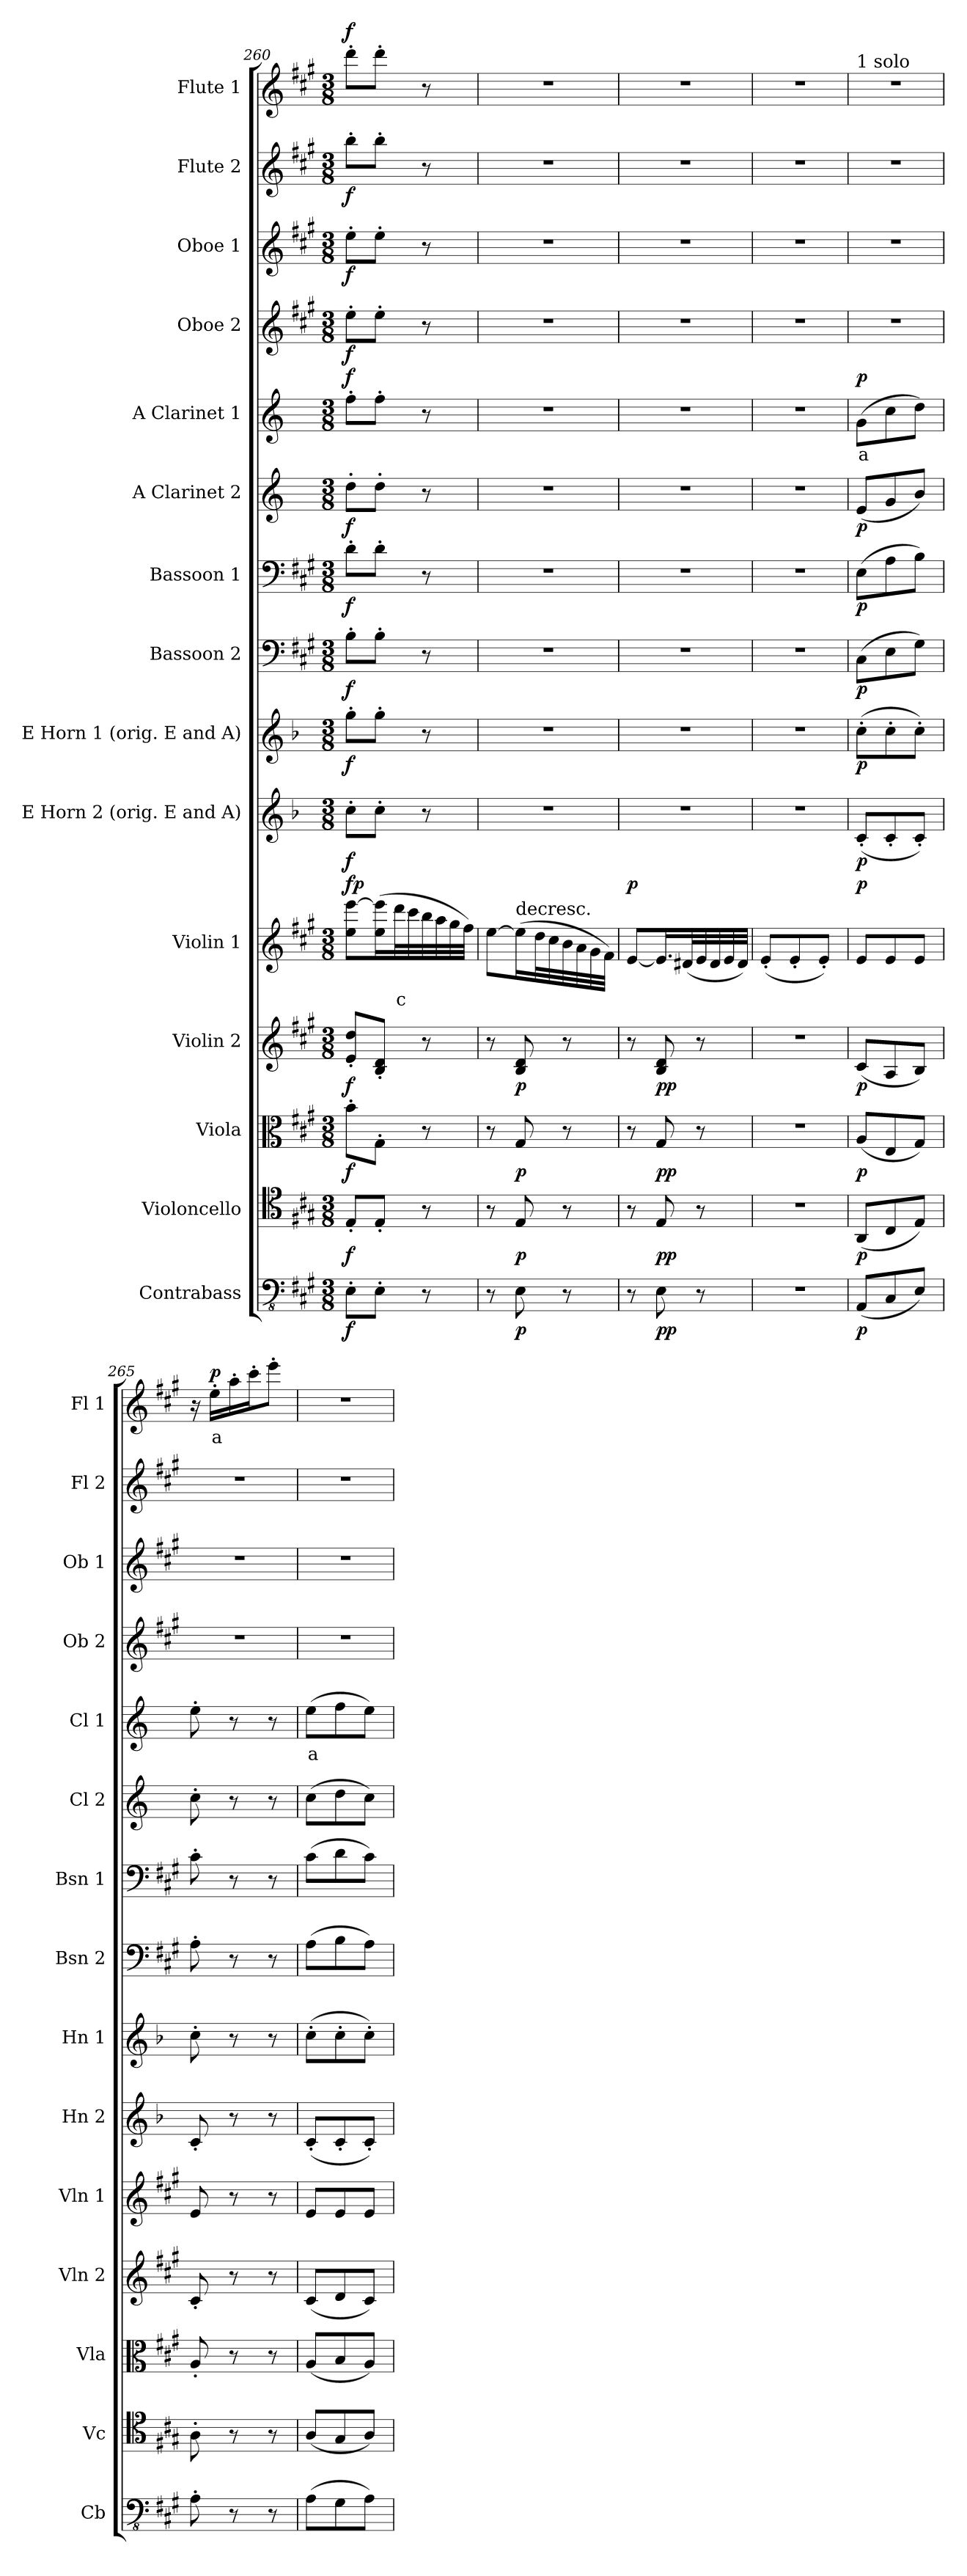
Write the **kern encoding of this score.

**kern	**dynam	**kern	**dynam	**kern	**dynam	**kern	**dynam	**kern	**text	**dynam	**kern	**dynam	**kern	**dynam	**kern	**dynam	**kern	**dynam	**kern	**dynam	**kern	**text	**dynam	**kern	**dynam	**kern	**dynam	**kern	**dynam	**kern	**text	**dynam
*part15	*part15	*part14	*part14	*part13	*part13	*part12	*part12	*part11	*part11	*part11	*part10	*part10	*part9	*part9	*part8	*part8	*part7	*part7	*part6	*part6	*part5	*part5	*part5	*part4	*part4	*part3	*part3	*part2	*part2	*part1	*part1	*part1
*staff15	*staff15	*staff14	*staff14	*staff13	*staff13	*staff12	*staff12	*staff11	*staff11	*staff11	*staff10	*staff10	*staff9	*staff9	*staff8	*staff8	*staff7	*staff7	*staff6	*staff6	*staff5	*staff5	*staff5	*staff4	*staff4	*staff3	*staff3	*staff2	*staff2	*staff1	*staff1	*staff1
*I"Contrabass	*	*I"Violoncello	*	*I"Viola	*	*I"Violin 2	*	*I"Violin 1	*	*	*I"E Horn 2 (orig. E and A)	*	*I"E Horn 1 (orig. E and A)	*	*I"Bassoon 2	*	*I"Bassoon 1	*	*I"A Clarinet 2	*	*I"A Clarinet 1	*	*	*I"Oboe 2	*	*I"Oboe 1	*	*I"Flute 2	*	*I"Flute 1	*	*
*I'Cb	*	*I'Vc	*	*I'Vla	*	*I'Vln 2	*	*I'Vln 1	*	*	*I'Hn 2	*	*I'Hn 1	*	*I'Bsn 2	*	*I'Bsn 1	*	*I'Cl 2	*	*I'Cl 1	*	*	*I'Ob 2	*	*I'Ob 1	*	*I'Fl 2	*	*I'Fl 1	*	*
*clefFv4	*	*clefC4	*	*clefC3	*	*clefG2	*	*clefG2	*	*	*clefG2	*	*clefG2	*	*clefF4	*	*clefF4	*	*clefG2	*	*clefG2	*	*	*clefG2	*	*clefG2	*	*clefG2	*	*clefG2	*	*
*	*	*	*	*	*	*	*	*	*	*	*ITrd5c8	*	*ITrd5c8	*	*	*	*	*	*ITrd2c3	*	*ITrd2c3	*	*	*	*	*	*	*	*	*	*	*
*k[f#c#g#]	*	*k[f#c#g#]	*	*k[f#c#g#]	*	*k[f#c#g#]	*	*k[f#c#g#]	*	*	*k[f#c#g#]	*	*k[f#c#g#]	*	*k[f#c#g#]	*	*k[f#c#g#]	*	*k[f#c#g#]	*	*k[f#c#g#]	*	*	*k[f#c#g#]	*	*k[f#c#g#]	*	*k[f#c#g#]	*	*k[f#c#g#]	*	*
*M3/8	*	*M3/8	*	*M3/8	*	*M3/8	*	*M3/8	*	*	*M3/8	*	*M3/8	*	*M3/8	*	*M3/8	*	*M3/8	*	*M3/8	*	*	*M3/8	*	*M3/8	*	*M3/8	*	*M3/8	*	*
=260	=260	=260	=260	=260	=260	=260	=260	=260	=260	=260	=260	=260	=260	=260	=260	=260	=260	=260	=260	=260	=260	=260	=260	=260	=260	=260	=260	=260	=260	=260	=260	=260
!	!LO:DY:b	!	!LO:DY:b	!	!LO:DY:b	!	!LO:DY:b	!	!	!LO:DY:b	!	!LO:DY:b	!	!LO:DY:b	!	!LO:DY:b	!	!LO:DY:b	!	!LO:DY:b	!	!	!LO:DY:b	!	!LO:DY:b	!	!LO:DY:b	!	!LO:DY:b	!	!	!LO:DY:b
8EE'\L	f	8E'/L	f	8b'\L	f	8e/' 8dd/'L	f	8ee\ [8eee\L	.	fp	8e'\L	f	8b'\L	f	8B'\L	f	8d'\L	f	8b'\L	f	8dd'\L	.	f	8ee'\L	f	8ee'\L	f	8bb'\L	f	8ddd'\L	.	f
8EE'\J	.	8E'/J	.	8G#'\J	.	8B/' 8d/'J	.	(16ee\ 16eee\]L	.	.	8e'\J	.	8b'\J	.	8B'\J	.	8d'\J	.	8b'\J	.	8dd'\J	.	.	8ee'\J	.	8ee'\J	.	8bb'\J	.	8ddd'\J	.	.
!	!	!	!	!	!	!	!	!	!LO:LY:b:color=#FF0000	!	!	!	!	!	!	!	!	!	!	!	!	!	!	!	!	!	!	!	!	!	!	!
.	.	.	.	.	.	.	.	32ddd\L	c	.	.	.	.	.	.	.	.	.	.	.	.	.	.	.	.	.	.	.	.	.	.	.
.	.	.	.	.	.	.	.	32ccc#\	.	.	.	.	.	.	.	.	.	.	.	.	.	.	.	.	.	.	.	.	.	.	.	.
8r	.	8r	.	8r	.	8r	.	32bb\	.	.	8r	.	8r	.	8r	.	8r	.	8r	.	8r	.	.	8r	.	8r	.	8r	.	8r	.	.
.	.	.	.	.	.	.	.	32aa\	.	.	.	.	.	.	.	.	.	.	.	.	.	.	.	.	.	.	.	.	.	.	.	.
.	.	.	.	.	.	.	.	32gg#\	.	.	.	.	.	.	.	.	.	.	.	.	.	.	.	.	.	.	.	.	.	.	.	.
.	.	.	.	.	.	.	.	32ff#\JJJ)	.	.	.	.	.	.	.	.	.	.	.	.	.	.	.	.	.	.	.	.	.	.	.	.
=261	=261	=261	=261	=261	=261	=261	=261	=261	=261	=261	=261	=261	=261	=261	=261	=261	=261	=261	=261	=261	=261	=261	=261	=261	=261	=261	=261	=261	=261	=261	=261	=261
8r	.	8r	.	8r	.	8r	.	[8ee\L	.	.	4.r	.	4.r	.	4.r	.	4.r	.	4.r	.	4.r	.	.	4.r	.	4.r	.	4.r	.	4.r	.	.
!	!	!	!	!	!	!	!	!LO:TX:a:t=decresc.	!	!	!	!	!	!	!	!	!	!	!	!	!	!	!	!	!	!	!	!	!	!	!	!
!	!LO:DY:b	!	!LO:DY:b	!	!LO:DY:b	!	!LO:DY:b	!	!	!	!	!	!	!	!	!	!	!	!	!	!	!	!	!	!	!	!	!	!	!	!	!
8EE\	p	8E/	p	8G#/	p	8B/ 8d/	p	(16ee\L]	.	.	.	.	.	.	.	.	.	.	.	.	.	.	.	.	.	.	.	.	.	.	.	.
.	.	.	.	.	.	.	.	32dd\L	.	.	.	.	.	.	.	.	.	.	.	.	.	.	.	.	.	.	.	.	.	.	.	.
.	.	.	.	.	.	.	.	32cc#\	.	.	.	.	.	.	.	.	.	.	.	.	.	.	.	.	.	.	.	.	.	.	.	.
8r	.	8r	.	8r	.	8r	.	32b\	.	.	.	.	.	.	.	.	.	.	.	.	.	.	.	.	.	.	.	.	.	.	.	.
.	.	.	.	.	.	.	.	32a\	.	.	.	.	.	.	.	.	.	.	.	.	.	.	.	.	.	.	.	.	.	.	.	.
.	.	.	.	.	.	.	.	32g#\	.	.	.	.	.	.	.	.	.	.	.	.	.	.	.	.	.	.	.	.	.	.	.	.
.	.	.	.	.	.	.	.	32f#\JJJ)	.	.	.	.	.	.	.	.	.	.	.	.	.	.	.	.	.	.	.	.	.	.	.	.
=262	=262	=262	=262	=262	=262	=262	=262	=262	=262	=262	=262	=262	=262	=262	=262	=262	=262	=262	=262	=262	=262	=262	=262	=262	=262	=262	=262	=262	=262	=262	=262	=262
!	!	!	!	!	!	!	!	!	!	!LO:DY:b	!	!	!	!	!	!	!	!	!	!	!	!	!	!	!	!	!	!	!	!	!	!
8r	.	8r	.	8r	.	8r	.	[8e/L	.	p	4.r	.	4.r	.	4.r	.	4.r	.	4.r	.	4.r	.	.	4.r	.	4.r	.	4.r	.	4.r	.	.
!	!LO:DY:b	!	!LO:DY:b	!	!LO:DY:b	!	!LO:DY:b	!	!	!	!	!	!	!	!	!	!	!	!	!	!	!	!	!	!	!	!	!	!	!	!	!
8EE\	pp	8E/	pp	8G#/	pp	8B/ 8d/	pp	16.e/L]	.	.	.	.	.	.	.	.	.	.	.	.	.	.	.	.	.	.	.	.	.	.	.	.
.	.	.	.	.	.	.	.	(32d#X/L	.	.	.	.	.	.	.	.	.	.	.	.	.	.	.	.	.	.	.	.	.	.	.	.
8r	.	8r	.	8r	.	8r	.	32e/	.	.	.	.	.	.	.	.	.	.	.	.	.	.	.	.	.	.	.	.	.	.	.	.
.	.	.	.	.	.	.	.	32d#/	.	.	.	.	.	.	.	.	.	.	.	.	.	.	.	.	.	.	.	.	.	.	.	.
.	.	.	.	.	.	.	.	32e/	.	.	.	.	.	.	.	.	.	.	.	.	.	.	.	.	.	.	.	.	.	.	.	.
.	.	.	.	.	.	.	.	32d#/JJJ)	.	.	.	.	.	.	.	.	.	.	.	.	.	.	.	.	.	.	.	.	.	.	.	.
=263	=263	=263	=263	=263	=263	=263	=263	=263	=263	=263	=263	=263	=263	=263	=263	=263	=263	=263	=263	=263	=263	=263	=263	=263	=263	=263	=263	=263	=263	=263	=263	=263
4.r	.	4.r	.	4.r	.	4.r	.	(8e'/L	.	.	4.r	.	4.r	.	4.r	.	4.r	.	4.r	.	4.r	.	.	4.r	.	4.r	.	4.r	.	4.r	.	.
.	.	.	.	.	.	.	.	8e'/	.	.	.	.	.	.	.	.	.	.	.	.	.	.	.	.	.	.	.	.	.	.	.	.
.	.	.	.	.	.	.	.	8e'/J)	.	.	.	.	.	.	.	.	.	.	.	.	.	.	.	.	.	.	.	.	.	.	.	.
=264	=264	=264	=264	=264	=264	=264	=264	=264	=264	=264	=264	=264	=264	=264	=264	=264	=264	=264	=264	=264	=264	=264	=264	=264	=264	=264	=264	=264	=264	=264	=264	=264
!	!	!	!	!	!	!	!	!	!	!	!	!	!	!	!	!	!	!	!	!	!	!	!	!	!	!	!	!	!	!LO:TX:a:t=1 solo	!	!
!	!LO:DY:b	!	!LO:DY:b	!	!LO:DY:b	!	!LO:DY:b	!	!	!LO:DY:b	!	!LO:DY:b	!	!LO:DY:b	!	!LO:DY:b	!	!LO:DY:b	!	!LO:DY:b	!	!LO:LY:b:color=#FF0000	!LO:DY:b	!	!	!	!	!	!	!	!	!
(8AAA/L	p	(8AA/L	p	(8A/L	p	(8c#/L	p	8e/L	.	p	(8E'/L	p	(8e'\L	p	(8C#\L	p	(8E\L	p	(8c#/L	p	(8e\L	a	p	4.r	.	4.r	.	4.r	.	4.r	.	.
8CC#/	.	8C#/	.	8E/	.	8A/	.	8e/	.	.	8E'/	.	8e'\	.	8E\	.	8A\	.	8e/	.	8a\	.	.	.	.	.	.	.	.	.	.	.
8EE/J)	.	8E/J)	.	8G#/J)	.	8B/J)	.	8e/J	.	.	8E'/J)	.	8e'\J)	.	8G#\J)	.	8B\J)	.	8g#/J)	.	8b\J)	.	.	.	.	.	.	.	.	.	.	.
=265	=265	=265	=265	=265	=265	=265	=265	=265	=265	=265	=265	=265	=265	=265	=265	=265	=265	=265	=265	=265	=265	=265	=265	=265	=265	=265	=265	=265	=265	=265	=265	=265
8AA'\	.	8A'\	.	8A'/	.	8c#'/	.	8e/	.	.	8E'/	.	8e'\	.	8A'\	.	8c#'\	.	8a'\	.	8cc#'\	.	.	4.r	.	4.r	.	4.r	.	16r	.	.
!	!	!	!	!	!	!	!	!	!	!	!	!	!	!	!	!	!	!	!	!	!	!	!	!	!	!	!	!	!	!	!LO:LY:b:color=#FF0000	!LO:DY:b
.	.	.	.	.	.	.	.	.	.	.	.	.	.	.	.	.	.	.	.	.	.	.	.	.	.	.	.	.	.	16ee'\LL	a	p
8r	.	8r	.	8r	.	8r	.	8r	.	.	8r	.	8r	.	8r	.	8r	.	8r	.	8r	.	.	.	.	.	.	.	.	16aa'\	.	.
.	.	.	.	.	.	.	.	.	.	.	.	.	.	.	.	.	.	.	.	.	.	.	.	.	.	.	.	.	.	16ccc#'\J	.	.
8r	.	8r	.	8r	.	8r	.	8r	.	.	8r	.	8r	.	8r	.	8r	.	8r	.	8r	.	.	.	.	.	.	.	.	8eee'\J	.	.
=266	=266	=266	=266	=266	=266	=266	=266	=266	=266	=266	=266	=266	=266	=266	=266	=266	=266	=266	=266	=266	=266	=266	=266	=266	=266	=266	=266	=266	=266	=266	=266	=266
!	!	!	!	!	!	!	!	!	!	!	!	!	!	!	!	!	!	!	!	!	!	!LO:LY:b:color=#FF0000	!	!	!	!	!	!	!	!	!	!
(8AA\L	.	(8A/L	.	(8A/L	.	(8c#/L	.	8e/L	.	.	(8E'/L	.	(8e'\L	.	(8A\L	.	(8c#\L	.	(8a\L	.	(8cc#\L	a	.	4.r	.	4.r	.	4.r	.	4.r	.	.
8GG#\	.	8G#/	.	8B/	.	8d/	.	8e/	.	.	8E'/	.	8e'\	.	8B\	.	8d\	.	8b\	.	8dd\	.	.	.	.	.	.	.	.	.	.	.
8AA\J)	.	8A/J)	.	8A/J)	.	8c#/J)	.	8e/J	.	.	8E'/J)	.	8e'\J)	.	8A\J)	.	8c#\J)	.	8a\J)	.	8cc#\J)	.	.	.	.	.	.	.	.	.	.	.
=	=	=	=	=	=	=	=	=	=	=	=	=	=	=	=	=	=	=	=	=	=	=	=	=	=	=	=	=	=	=	=	=
*-	*-	*-	*-	*-	*-	*-	*-	*-	*-	*-	*-	*-	*-	*-	*-	*-	*-	*-	*-	*-	*-	*-	*-	*-	*-	*-	*-	*-	*-	*-	*-	*-
